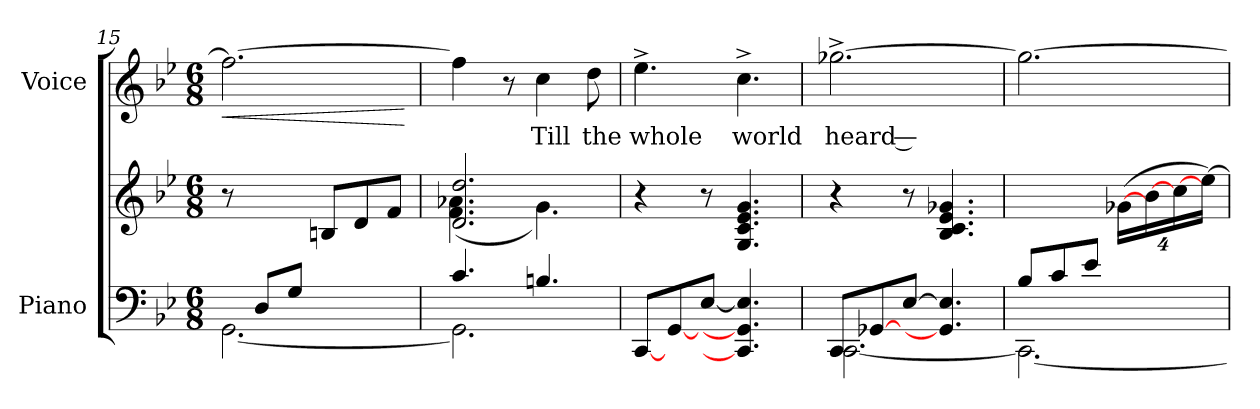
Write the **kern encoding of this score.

**kern	**kern	**kern	**text	**dynam
*part2	*part2	*part1	*part1	*part1
*staff3	*staff2	*staff1	*staff1	*staff1
*I"Piano	*	*I"Voice	*	*
*I'Pno	*	*	*	*
*clefF4	*clefG2	*clefG2	*	*
*k[b-e-]	*k[b-e-]	*k[b-e-]	*	*
*M6/8	*M6/8	*M6/8	*	*
=15	=15	=15	=15	=15
*^	*	*	*	*
!	!	!	!	!	!LO:HP:b
8ryy	[<2.GG\	8r	2.ff\_	.	<
8D/L	.	4ryy	.	.	.
8G/J	.	.	.	.	.
4.ryy	.	8Bn/L	.	.	.
.	.	8d/	.	.	.
.	.	8f/J	.	.	.
*v	*v	*	*	*	*
.	.	.	.	[
=16	=16	=16	=16	=16
*^	*^	*	*	*
4.c/	2.GG\]	2.d/ 2.dd/	(>4.f\ 4.a-X\	4ff\]	.	.
.	.	.	.	8r	.	.
4.Bn/	.	.	4.g\)	4cc\	Till	.
.	.	.	.	8dd\	the	.
*v	*v	*	*	*	*	*
*	*v	*v	*	*	*
=17	=17	=17	=17	=17
[<8CC/L	4r	4.ee-^\	whole	.
[<8GG/	.	.	.	.
[>8E-/J	8r	.	.	.
4.CC/] 4.GG/] 4.E-/]	4.G/ 4.c/ 4.e-/ 4.g/	4.cc^\	world	.
=18	=18	=18	=18	=18
*^	*	*	*	*
8CC/L	[2.CC\	4r	[2.gg-X^\	heard —	.
[<8GG-X/	.	.	.	.	.
[8E-/J	.	8r	.	.	.
4.GG-/] 4.E-/]	.	4.B-/ 4.c/ 4.e-/ 4.g-X/	.	.	.
=19	=19	=19	=19	=19	=19
8B-/L	2.CC\_	4.ryy	2.gg-\_	.	.
8c/	.	.	.	.	.
8e-/J	.	.	.	.	.
*	*	*Xbrackettup	*	*	*
4.ryy	.	([32%3g-X\LL	.	.	.
.	.	[32%3b-\	.	.	.
.	.	[32%3cc\	.	.	.
.	.	[32%3ee-\JJ)	.	.	.
*v	*v	*	*	*	*
=	=	=	=	=
*-	*-	*-	*-	*-
